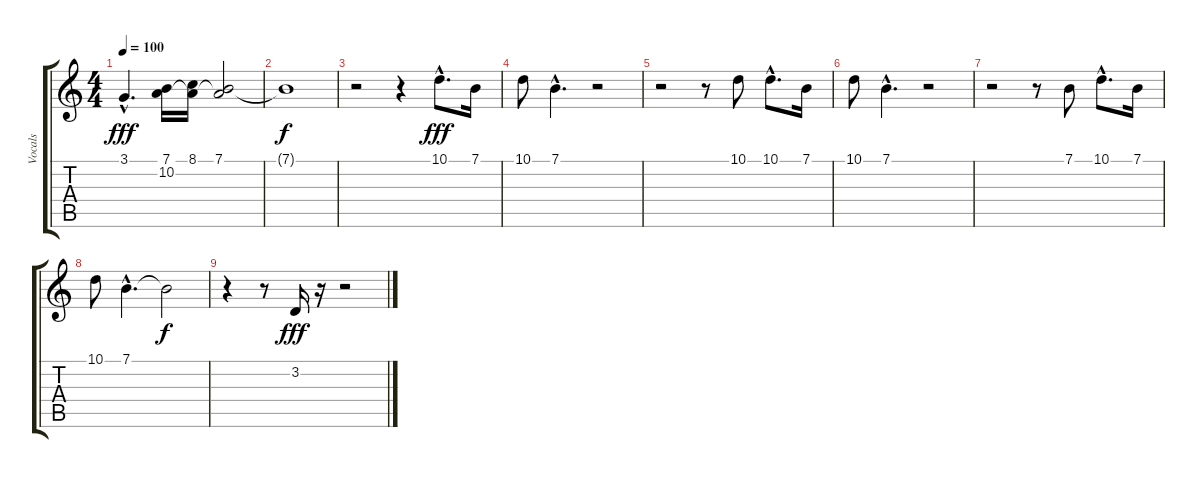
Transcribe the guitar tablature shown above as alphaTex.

\track ("Vocals" "Vocals") {instrument fx5brightness}
\staff {score tabs}
\tuning (E4 B3 G3 D3 A2 E2) {hide}
\ts (4 4)
\tempo 100
\clef g2
\ks c
3.1{hac}.4{d dy fff} (7.1 10.2).16 (8.1 10.2{t}).16 (7.1 10.2{t}).2 |
7.1{t}.1{dy f} |
r.2 r.4 10.1{hac}.8{d dy fff} 7.1.16 |
10.1.8 7.1{hac}.4{d} r.2 |
r.2 r.8 10.1.8 10.1{hac}.8{d} 7.1.16 |
10.1.8 7.1{hac}.4{d} r.2 |
r.2 r.8 7.1.8 10.1{hac}.8{d} 7.1.16 |
10.1.8 7.1{hac}.4{d} 7.1{t}.2{dy f} |
r.4 r.8 3.2.16{dy fff} r.16 r.2
